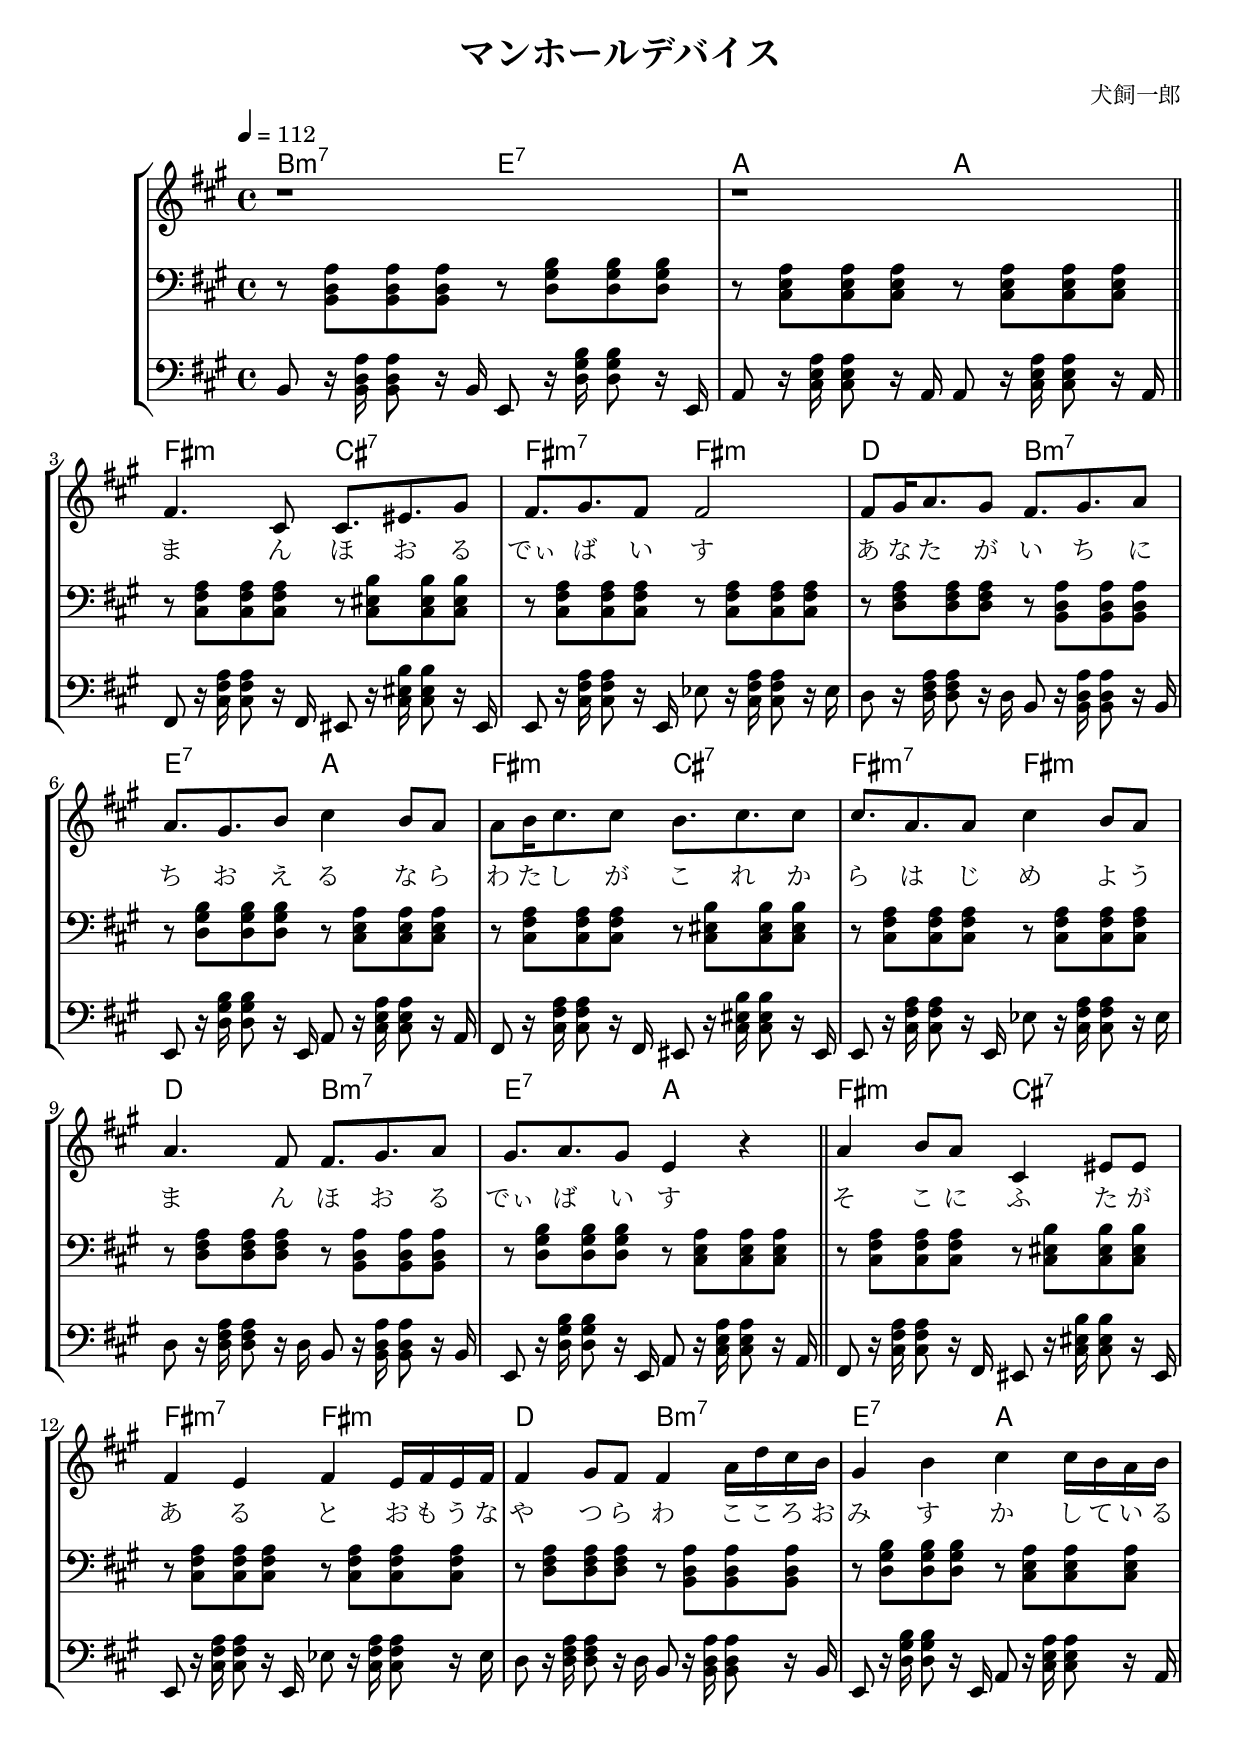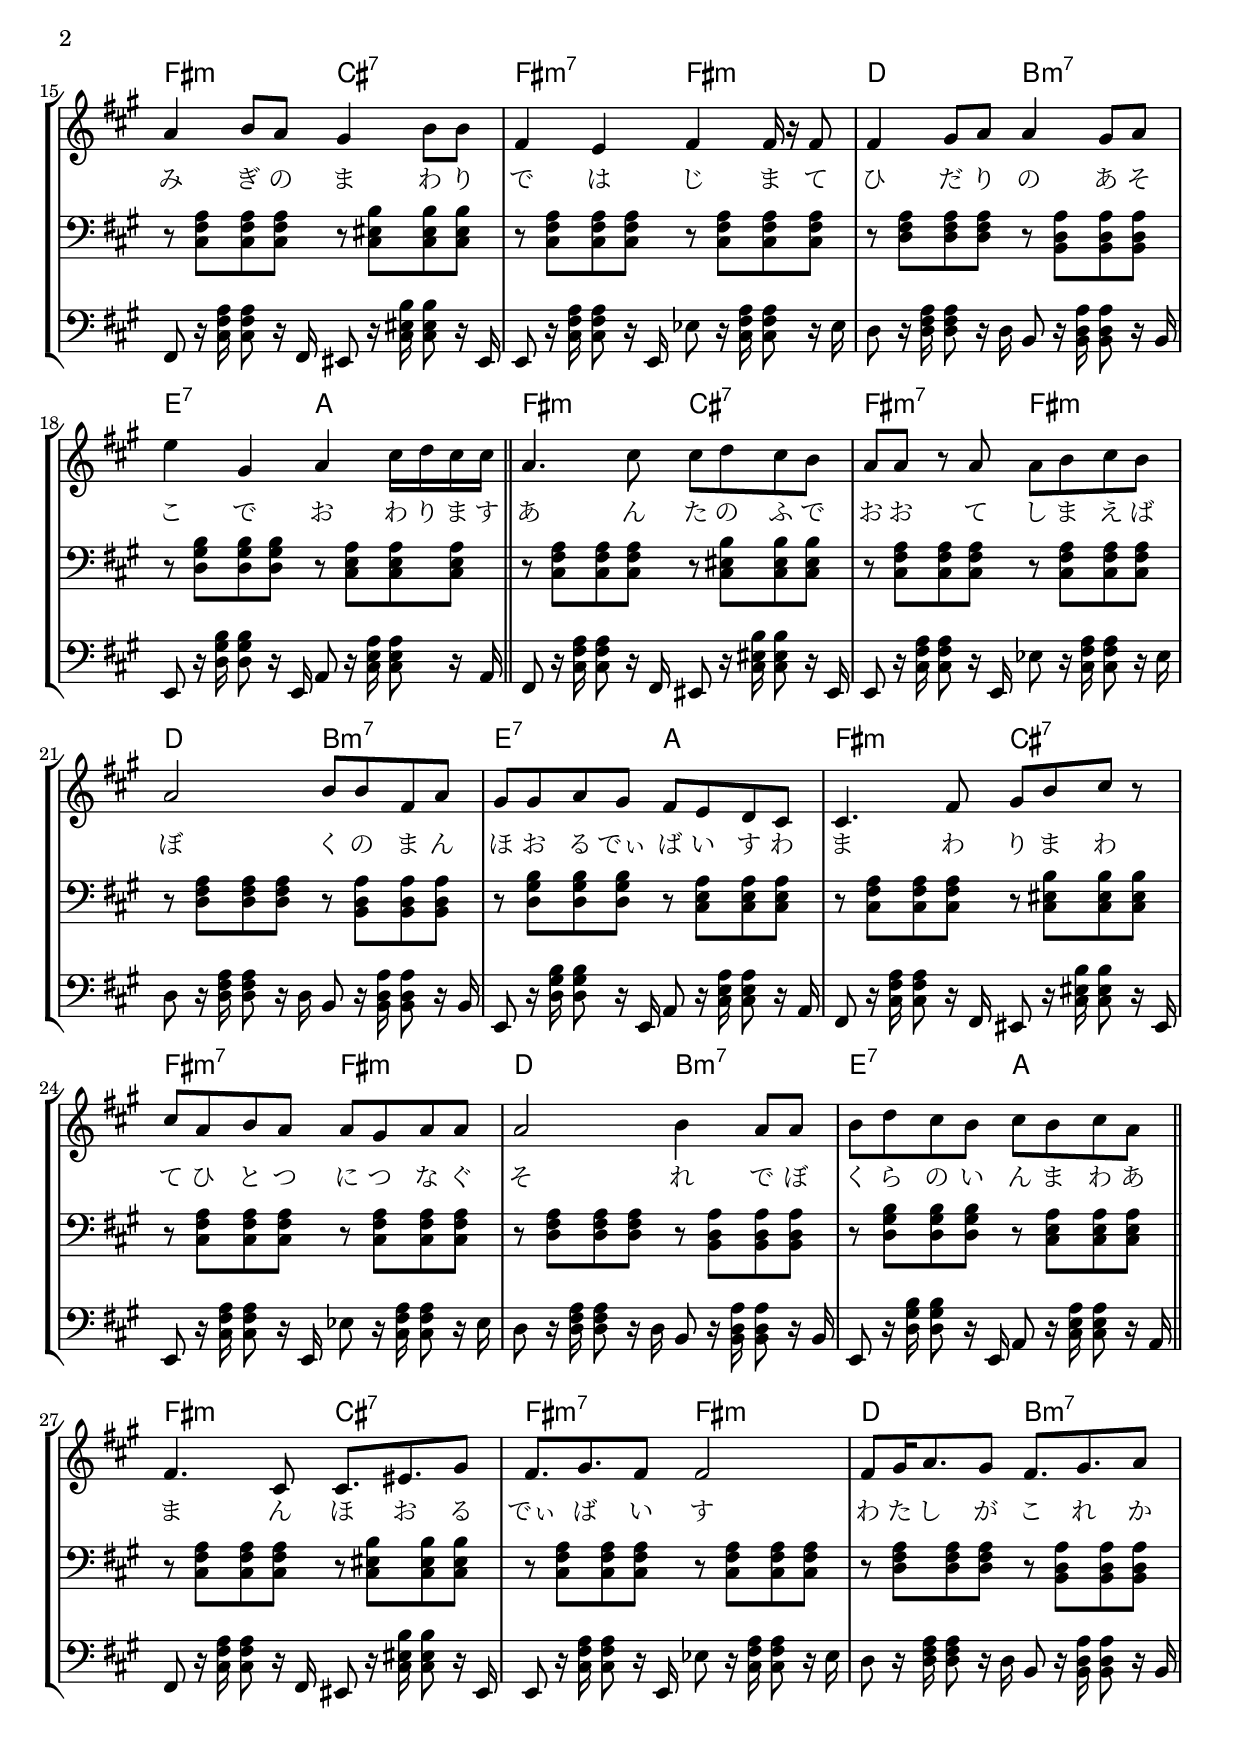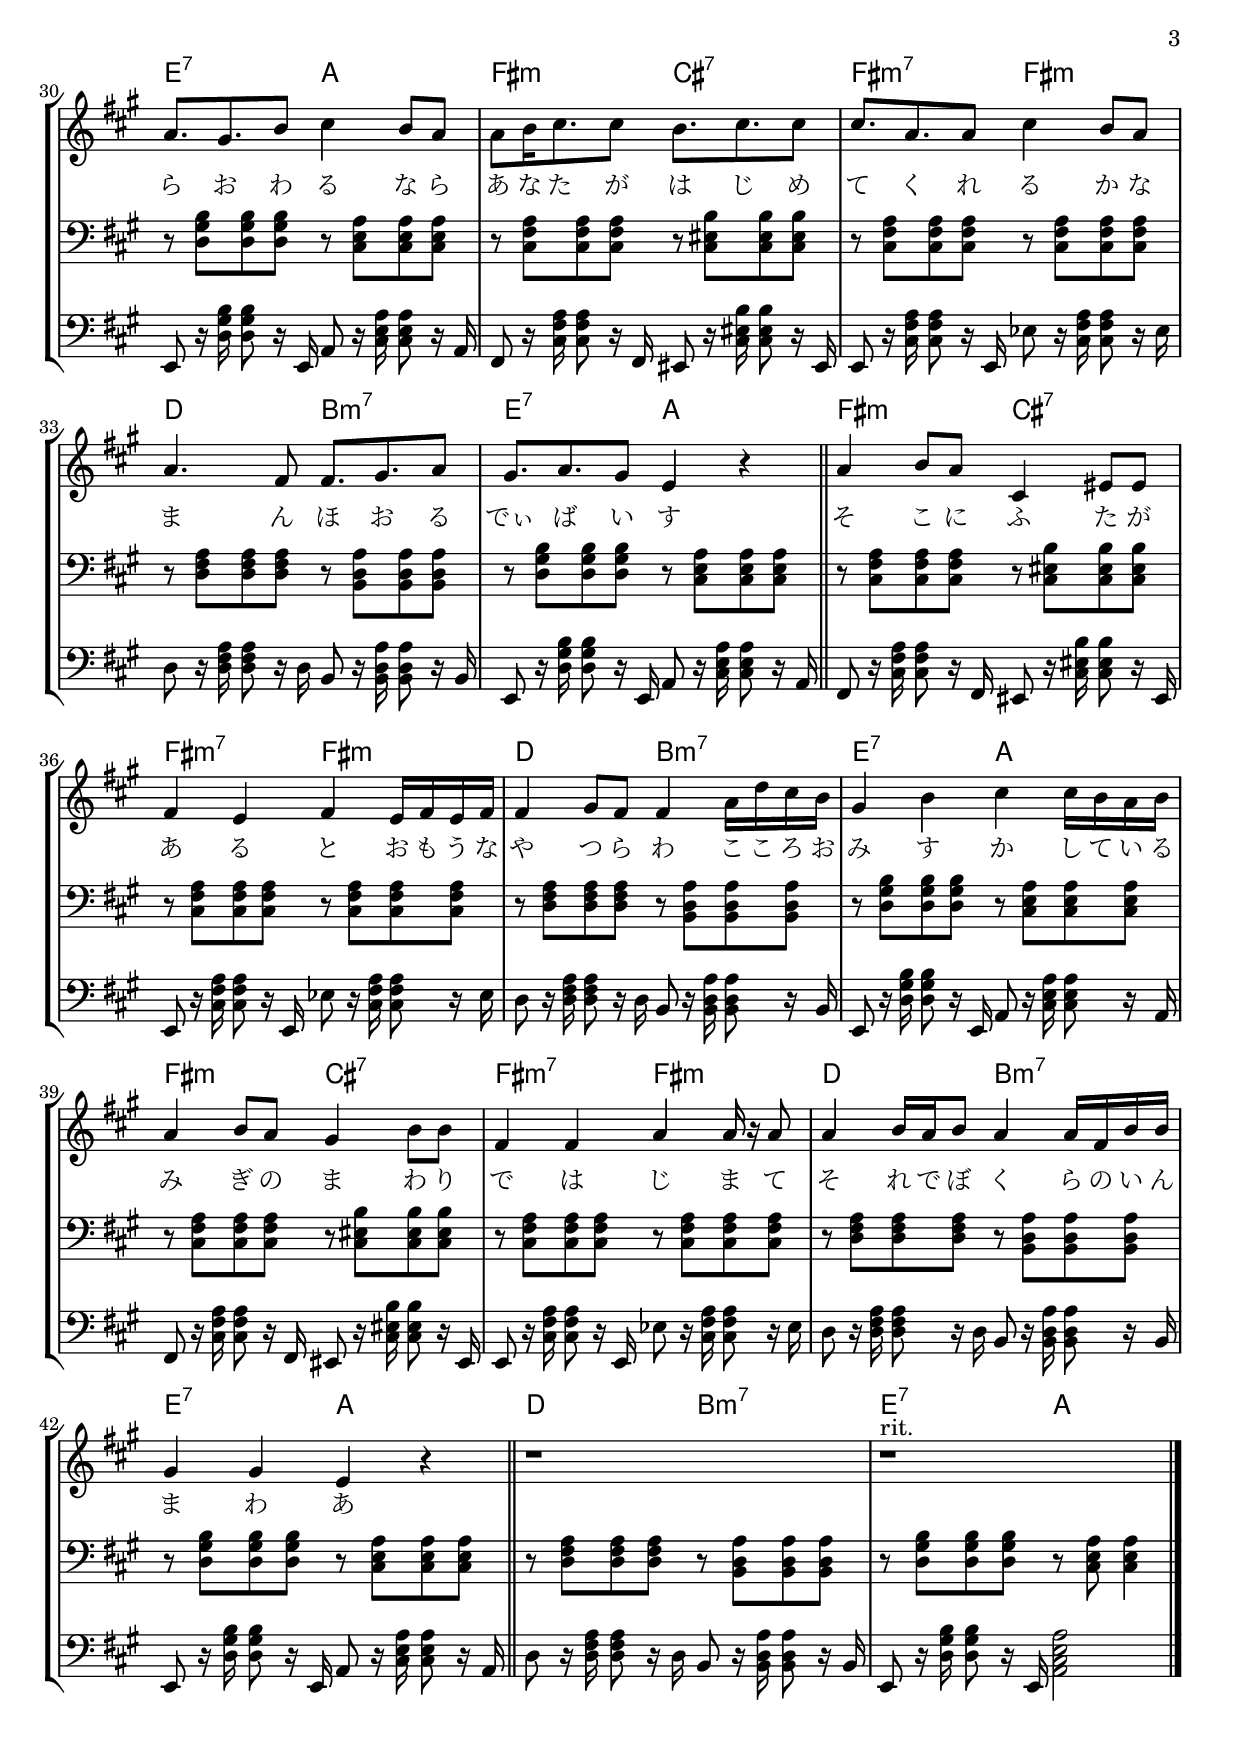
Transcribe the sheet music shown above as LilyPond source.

\version "2.12.1"

\header {
	title = \markup {マンホールデバイス}
	composer = \markup \center-column {犬飼一郎}
}

harmony = \chordmode {
	b2:min7 e:7 a a 

	fis:m cis:7 fis:min7 fis:m d b:min7 e:7 a fis:m cis:7 fis:min7 fis:m d b:min7 e:7 a 

	fis:m cis:7 fis:min7 fis:m d b:min7 e:7 a fis:m cis:7 fis:min7 fis:m d b:min7 e:7 a 

	fis:m cis:7 fis:min7 fis:m d b:min7 e:7 a fis:m cis:7 fis:min7 fis:m d b:min7 e:7 a 

	fis:m cis:7 fis:min7 fis:m d b:min7 e:7 a fis:m cis:7 fis:min7 fis:m d b:min7 e:7 a 

	fis:m cis:7 fis:min7 fis:m d b:min7 e:7 a fis:m cis:7 fis:min7 fis:m d b:min7 e:7 a 

	d b:min7 e:7 a 
}

melody = {
	\key a \major
	\tempo 4 = 112
	r1 | r1   
	\set Staff.midiInstrument = #"fss0.37"
	 fis'4.  cis'8  cis'8.  eis'8.  gis'8 
	fis'8.  gis'8.  fis'8  fis'2 
	fis'8  gis'16  a'8.  gis'8  fis'8.  gis'8.  a'8 
	a'8.  gis'8.  b'8  cis''4  b'8  a'8 
	a'8  b'16  cis''8.  cis''8  b'8.  cis''8.  cis''8 
	cis''8.  a'8.  a'8  cis''4  b'8  a'8 
	a'4.  fis'8  fis'8.  gis'8.  a'8 
	gis'8.  a'8.  gis'8  e'4  	r4 	\set Staff.midiInstrument = #"fss0.37"
	 a'4  b'8  a'8  cis'4  eis'8  eis'8 
	fis'4  e'4  fis'4  e'16  fis'16  e'16  fis'16 
	fis'4  gis'8  fis'8  fis'4  a'16  d''16  cis''16  b'16 
	gis'4  b'4  cis''4  cis''16  b'16  a'16  b'16 
	a'4  b'8  a'8  gis'4  b'8  b'8 
	fis'4  e'4  fis'4  fis'16  r16  fis'8 
	fis'4  gis'8  a'8  a'4  gis'8  a'8 
	e''4  gis'4  a'4  cis''16  d''16  cis''16  cis''16
	\set Staff.midiInstrument = #"fss0.37"
	 a'4.  cis''8  cis''8  d''8  cis''8  b'8 
	a'8  a'8  r8  a'8  a'8  b'8  cis''8  b'8 
	a'2  b'8  b'8  fis'8  a'8 
	gis'8  gis'8  a'8  gis'8  fis'8  e'8  d'8  cis'8 
	cis'4.  fis'8  gis'8  b'8  cis''8  r8 
	cis''8  a'8  b'8  a'8  a'8  gis'8  a'8  a'8 
	a'2  b'4  a'8  a'8 
	b'8  d''8  cis''8  b'8  cis''8  b'8  cis''8  a'8
	\set Staff.midiInstrument = #"fss0.37"
	 fis'4.  cis'8  cis'8.  eis'8.  gis'8 
	fis'8.  gis'8.  fis'8  fis'2 
	fis'8  gis'16  a'8.  gis'8  fis'8.  gis'8.  a'8 
	a'8.  gis'8.  b'8  cis''4  b'8  a'8 
	a'8  b'16  cis''8.  cis''8  b'8.  cis''8.  cis''8 
	cis''8.  a'8.  a'8  cis''4  b'8  a'8 
	a'4.  fis'8  fis'8.  gis'8.  a'8 
	gis'8.  a'8.  gis'8  e'4  	r4 	\set Staff.midiInstrument = #"fss0.37"
	 a'4  b'8  a'8  cis'4  eis'8  eis'8 
	fis'4  e'4  fis'4  e'16  fis'16  e'16  fis'16 
	fis'4  gis'8  fis'8  fis'4  a'16  d''16  cis''16  b'16 
	gis'4  b'4  cis''4  cis''16  b'16  a'16  b'16 
	a'4  b'8  a'8  gis'4  b'8  b'8 
	fis'4  fis'4  a'4  a'16  r16  a'8 
	a'4  b'16  a'16  b'8  a'4  a'16  fis'16  b'16  b'16 
	gis'4  gis'4  e'4  	r4 	r1 | r1^"rit." \bar "|."
}

words = \lyricmode {
	
	ま  ん  ほ  お  る  でぃ  ば  い  す  あ  な  た  が  い  ち  に  ち  お  え  る  な  ら  わ  た  し  が  こ  れ  か  ら  は  じ  め  よ  う  ま  ん  ほ  お  る  でぃ  ば  い  す  
	そ  こ  に  ふ  た  が  あ  る  と  お  も  う  な  や  つ  ら  わ  こ  こ  ろ  お  み  す  か  し  て  い  る  み  ぎ  の  ま  わ  り  で  は  じ  ま  て  ひ  だ  り  の  あ  そ  こ  で  お  わ  り  ま  す  
	あ  ん  た  の  ふ  で  お  お  て  し  ま  え  ば  ぼ  く  の  ま  ん  ほ  お  る  でぃ  ば  い  す  わ  ま  わ  り  ま  わ  て  ひ  と  つ  に  つ  な  ぐ  そ  れ  で  ぼ  く  ら  の  い  ん  ま  わ  あ  
	ま  ん  ほ  お  る  でぃ  ば  い  す  わ  た  し  が  こ  れ  か  ら  お  わ  る  な  ら  あ  な  た  が  は  じ  め  て  く  れ  る  か  な  ま  ん  ほ  お  る  でぃ  ば  い  す  
	そ  こ  に  ふ  た  が  あ  る  と  お  も  う  な  や  つ  ら  わ  こ  こ  ろ  お  み  す  か  し  て  い  る  み  ぎ  の  ま  わ  り  で  は  じ  ま  て  そ  れ  で  ぼ  く  ら  の  い  ん  ま  わ  あ  
	
}

tempochange = {
	\tempo 4 = 112
	r1 | r1 \bar "||"
	\tempo 4 = 112
	r1 | r1 | r1 | r1 | r1 | r1 | r1 | r1 \bar "||"
	\tempo 4 = 112
	r1 | r1 | r1 | r1 | r1 | r1 | r1 | r1 \bar "||"
	\tempo 4 = 112
	r1 | r1 | r1 | r1 | r1 | r1 | r1 | r1 \bar "||"
	\tempo 4 = 112
	r1 | r1 | r1 | r1 | r1 | r1 | r1 | r1 \bar "||"
	\tempo 4 = 112
	r1 | r1 | r1 | r1 | r1 | r1 | r1 | r1 \bar "||"
	\tempo 4 = 112
	r1 | \tempo 4 = 84 r2 \tempo 4 = 74 r2 \bar "|."
}

mainacc = {
	\clef bass
	\set Staff.midiInstrument = #"Electric Guitar (clean)"
	\key a \major
	\tempo 4 = 112
	r8 <b, d a>8 <b, d a>8 <b, d a>8
	r8 <d gis b>8 <d gis b>8 <d gis b>8
	r8 <cis e a>8 <cis e a>8 <cis e a>8
	r8 <cis e a>8 <cis e a>8 <cis e a>8
	\bar "||"

	\set Staff.midiInstrument = #"Electric Guitar (clean)"
	r8 <cis fis a>8 <cis fis a>8 <cis fis a>8
	r8 <cis eis b>8 <cis eis b>8 <cis eis b>8
	r8 <cis fis a>8 <cis fis a>8 <cis fis a>8
	r8 <cis fis a>8 <cis fis a>8 <cis fis a>8
	r8 <d fis a>8 <d fis a>8 <d fis a>8
	r8 <b, d a>8 <b, d a>8 <b, d a>8
	r8 <d gis b>8 <d gis b>8 <d gis b>8
	r8 <cis e a>8 <cis e a>8 <cis e a>8
	r8 <cis fis a>8 <cis fis a>8 <cis fis a>8
	r8 <cis eis b>8 <cis eis b>8 <cis eis b>8
	r8 <cis fis a>8 <cis fis a>8 <cis fis a>8
	r8 <cis fis a>8 <cis fis a>8 <cis fis a>8
	r8 <d fis a>8 <d fis a>8 <d fis a>8
	r8 <b, d a>8 <b, d a>8 <b, d a>8
	r8 <d gis b>8 <d gis b>8 <d gis b>8
	r8 <cis e a>8 <cis e a>8 <cis e a>8
	\bar "||"

	\set Staff.midiInstrument = #"Overdriven Guitar"
	r8 <cis fis a>8 <cis fis a>8 <cis fis a>8
	r8 <cis eis b>8 <cis eis b>8 <cis eis b>8
	r8 <cis fis a>8 <cis fis a>8 <cis fis a>8
	r8 <cis fis a>8 <cis fis a>8 <cis fis a>8
	r8 <d fis a>8 <d fis a>8 <d fis a>8
	r8 <b, d a>8 <b, d a>8 <b, d a>8
	r8 <d gis b>8 <d gis b>8 <d gis b>8
	r8 <cis e a>8 <cis e a>8 <cis e a>8
	r8 <cis fis a>8 <cis fis a>8 <cis fis a>8
	r8 <cis eis b>8 <cis eis b>8 <cis eis b>8
	r8 <cis fis a>8 <cis fis a>8 <cis fis a>8
	r8 <cis fis a>8 <cis fis a>8 <cis fis a>8
	r8 <d fis a>8 <d fis a>8 <d fis a>8
	r8 <b, d a>8 <b, d a>8 <b, d a>8
	r8 <d gis b>8 <d gis b>8 <d gis b>8
	r8 <cis e a>8 <cis e a>8 <cis e a>8
	\bar "||"

	\set Staff.midiInstrument = #"Overdriven Guitar"
	r8 <cis fis a>8 <cis fis a>8 <cis fis a>8
	r8 <cis eis b>8 <cis eis b>8 <cis eis b>8
	r8 <cis fis a>8 <cis fis a>8 <cis fis a>8
	r8 <cis fis a>8 <cis fis a>8 <cis fis a>8
	r8 <d fis a>8 <d fis a>8 <d fis a>8
	r8 <b, d a>8 <b, d a>8 <b, d a>8
	r8 <d gis b>8 <d gis b>8 <d gis b>8
	r8 <cis e a>8 <cis e a>8 <cis e a>8
	r8 <cis fis a>8 <cis fis a>8 <cis fis a>8
	r8 <cis eis b>8 <cis eis b>8 <cis eis b>8
	r8 <cis fis a>8 <cis fis a>8 <cis fis a>8
	r8 <cis fis a>8 <cis fis a>8 <cis fis a>8
	r8 <d fis a>8 <d fis a>8 <d fis a>8
	r8 <b, d a>8 <b, d a>8 <b, d a>8
	r8 <d gis b>8 <d gis b>8 <d gis b>8
	r8 <cis e a>8 <cis e a>8 <cis e a>8
	\bar "||"

	\set Staff.midiInstrument = #"Electric Guitar (clean)"
	r8 <cis fis a>8 <cis fis a>8 <cis fis a>8
	r8 <cis eis b>8 <cis eis b>8 <cis eis b>8
	r8 <cis fis a>8 <cis fis a>8 <cis fis a>8
	r8 <cis fis a>8 <cis fis a>8 <cis fis a>8
	r8 <d fis a>8 <d fis a>8 <d fis a>8
	r8 <b, d a>8 <b, d a>8 <b, d a>8
	r8 <d gis b>8 <d gis b>8 <d gis b>8
	r8 <cis e a>8 <cis e a>8 <cis e a>8
	r8 <cis fis a>8 <cis fis a>8 <cis fis a>8
	r8 <cis eis b>8 <cis eis b>8 <cis eis b>8
	r8 <cis fis a>8 <cis fis a>8 <cis fis a>8
	r8 <cis fis a>8 <cis fis a>8 <cis fis a>8
	r8 <d fis a>8 <d fis a>8 <d fis a>8
	r8 <b, d a>8 <b, d a>8 <b, d a>8
	r8 <d gis b>8 <d gis b>8 <d gis b>8
	r8 <cis e a>8 <cis e a>8 <cis e a>8
	\bar "||"

	\set Staff.midiInstrument = #"Electric Guitar (clean)"
	r8 <cis fis a>8 <cis fis a>8 <cis fis a>8
	r8 <cis eis b>8 <cis eis b>8 <cis eis b>8
	r8 <cis fis a>8 <cis fis a>8 <cis fis a>8
	r8 <cis fis a>8 <cis fis a>8 <cis fis a>8
	r8 <d fis a>8 <d fis a>8 <d fis a>8
	r8 <b, d a>8 <b, d a>8 <b, d a>8
	r8 <d gis b>8 <d gis b>8 <d gis b>8
	r8 <cis e a>8 <cis e a>8 <cis e a>8
	r8 <cis fis a>8 <cis fis a>8 <cis fis a>8
	r8 <cis eis b>8 <cis eis b>8 <cis eis b>8
	r8 <cis fis a>8 <cis fis a>8 <cis fis a>8
	r8 <cis fis a>8 <cis fis a>8 <cis fis a>8
	r8 <d fis a>8 <d fis a>8 <d fis a>8
	r8 <b, d a>8 <b, d a>8 <b, d a>8
	r8 <d gis b>8 <d gis b>8 <d gis b>8
	r8 <cis e a>8 <cis e a>8 <cis e a>8
	\bar "||"

	\set Staff.midiInstrument = #"Acoustic grand"
	r8 <d fis a>8 <d fis a>8 <d fis a>8
	r8 <b, d a>8 <b, d a>8 <b, d a>8
	r8 <d gis b>8 <d gis b>8 <d gis b>8
	r8 <cis e a>8 <cis e a>4
	\bar "|."
}

subacc = {
	\clef bass
	\set Staff.midiInstrument = #"Synth Bass 2"
	\key a \major
	\tempo 4 = 112
	b,8 r16 <b, d a>16 <b, d a>8 r16 b,16
	e,8 r16 <d gis b>16 <d gis b>8 r16 e,16
	a,8 r16 <cis e a>16 <cis e a>8 r16 a,16
	a,8 r16 <cis e a>16 <cis e a>8 r16 a,16
	\bar "||"

	\set Staff.midiInstrument = #"Synth Bass 2"
	fis,8 r16 <cis fis a>16 <cis fis a>8 r16 fis,16
	eis,8 r16 <cis eis b>16 <cis eis b>8 r16 eis,16
	e,8 r16 <cis fis a>16 <cis fis a>8 r16 e,16
	es8 r16 <cis fis a>16 <cis fis a>8 r16 es16
	d8 r16 <d fis a>16 <d fis a>8 r16 d16
	b,8 r16 <b, d a>16 <b, d a>8 r16 b,16
	e,8 r16 <d gis b>16 <d gis b>8 r16 e,16
	a,8 r16 <cis e a>16 <cis e a>8 r16 a,16
	fis,8 r16 <cis fis a>16 <cis fis a>8 r16 fis,16
	eis,8 r16 <cis eis b>16 <cis eis b>8 r16 eis,16
	e,8 r16 <cis fis a>16 <cis fis a>8 r16 e,16
	es8 r16 <cis fis a>16 <cis fis a>8 r16 es16
	d8 r16 <d fis a>16 <d fis a>8 r16 d16
	b,8 r16 <b, d a>16 <b, d a>8 r16 b,16
	e,8 r16 <d gis b>16 <d gis b>8 r16 e,16
	a,8 r16 <cis e a>16 <cis e a>8 r16 a,16
	\bar "||"

	\set Staff.midiInstrument = #"Synth Bass 2"
	fis,8 r16 <cis fis a>16 <cis fis a>8 r16 fis,16
	eis,8 r16 <cis eis b>16 <cis eis b>8 r16 eis,16
	e,8 r16 <cis fis a>16 <cis fis a>8 r16 e,16
	es8 r16 <cis fis a>16 <cis fis a>8 r16 es16
	d8 r16 <d fis a>16 <d fis a>8 r16 d16
	b,8 r16 <b, d a>16 <b, d a>8 r16 b,16
	e,8 r16 <d gis b>16 <d gis b>8 r16 e,16
	a,8 r16 <cis e a>16 <cis e a>8 r16 a,16
	fis,8 r16 <cis fis a>16 <cis fis a>8 r16 fis,16
	eis,8 r16 <cis eis b>16 <cis eis b>8 r16 eis,16
	e,8 r16 <cis fis a>16 <cis fis a>8 r16 e,16
	es8 r16 <cis fis a>16 <cis fis a>8 r16 es16
	d8 r16 <d fis a>16 <d fis a>8 r16 d16
	b,8 r16 <b, d a>16 <b, d a>8 r16 b,16
	e,8 r16 <d gis b>16 <d gis b>8 r16 e,16
	a,8 r16 <cis e a>16 <cis e a>8 r16 a,16
	\bar "||"

	\set Staff.midiInstrument = #"Synth Bass 2"
	fis,8 r16 <cis fis a>16 <cis fis a>8 r16 fis,16
	eis,8 r16 <cis eis b>16 <cis eis b>8 r16 eis,16
	e,8 r16 <cis fis a>16 <cis fis a>8 r16 e,16
	es8 r16 <cis fis a>16 <cis fis a>8 r16 es16
	d8 r16 <d fis a>16 <d fis a>8 r16 d16
	b,8 r16 <b, d a>16 <b, d a>8 r16 b,16
	e,8 r16 <d gis b>16 <d gis b>8 r16 e,16
	a,8 r16 <cis e a>16 <cis e a>8 r16 a,16
	fis,8 r16 <cis fis a>16 <cis fis a>8 r16 fis,16
	eis,8 r16 <cis eis b>16 <cis eis b>8 r16 eis,16
	e,8 r16 <cis fis a>16 <cis fis a>8 r16 e,16
	es8 r16 <cis fis a>16 <cis fis a>8 r16 es16
	d8 r16 <d fis a>16 <d fis a>8 r16 d16
	b,8 r16 <b, d a>16 <b, d a>8 r16 b,16
	e,8 r16 <d gis b>16 <d gis b>8 r16 e,16
	a,8 r16 <cis e a>16 <cis e a>8 r16 a,16
	\bar "||"

	\set Staff.midiInstrument = #"Synth Bass 2"
	fis,8 r16 <cis fis a>16 <cis fis a>8 r16 fis,16
	eis,8 r16 <cis eis b>16 <cis eis b>8 r16 eis,16
	e,8 r16 <cis fis a>16 <cis fis a>8 r16 e,16
	es8 r16 <cis fis a>16 <cis fis a>8 r16 es16
	d8 r16 <d fis a>16 <d fis a>8 r16 d16
	b,8 r16 <b, d a>16 <b, d a>8 r16 b,16
	e,8 r16 <d gis b>16 <d gis b>8 r16 e,16
	a,8 r16 <cis e a>16 <cis e a>8 r16 a,16
	fis,8 r16 <cis fis a>16 <cis fis a>8 r16 fis,16
	eis,8 r16 <cis eis b>16 <cis eis b>8 r16 eis,16
	e,8 r16 <cis fis a>16 <cis fis a>8 r16 e,16
	es8 r16 <cis fis a>16 <cis fis a>8 r16 es16
	d8 r16 <d fis a>16 <d fis a>8 r16 d16
	b,8 r16 <b, d a>16 <b, d a>8 r16 b,16
	e,8 r16 <d gis b>16 <d gis b>8 r16 e,16
	a,8 r16 <cis e a>16 <cis e a>8 r16 a,16
	\bar "||"

	\set Staff.midiInstrument = #"Synth Bass 2"
	fis,8 r16 <cis fis a>16 <cis fis a>8 r16 fis,16
	eis,8 r16 <cis eis b>16 <cis eis b>8 r16 eis,16
	e,8 r16 <cis fis a>16 <cis fis a>8 r16 e,16
	es8 r16 <cis fis a>16 <cis fis a>8 r16 es16
	d8 r16 <d fis a>16 <d fis a>8 r16 d16
	b,8 r16 <b, d a>16 <b, d a>8 r16 b,16
	e,8 r16 <d gis b>16 <d gis b>8 r16 e,16
	a,8 r16 <cis e a>16 <cis e a>8 r16 a,16
	fis,8 r16 <cis fis a>16 <cis fis a>8 r16 fis,16
	eis,8 r16 <cis eis b>16 <cis eis b>8 r16 eis,16
	e,8 r16 <cis fis a>16 <cis fis a>8 r16 e,16
	es8 r16 <cis fis a>16 <cis fis a>8 r16 es16
	d8 r16 <d fis a>16 <d fis a>8 r16 d16
	b,8 r16 <b, d a>16 <b, d a>8 r16 b,16
	e,8 r16 <d gis b>16 <d gis b>8 r16 e,16
	a,8 r16 <cis e a>16 <cis e a>8 r16 a,16
	\bar "||"

	\set Staff.midiInstrument = #"Synth Bass 2"
	d8 r16 <d fis a>16 <d fis a>8 r16 d16
	b,8 r16 <b, d a>16 <b, d a>8 r16 b,16
	e,8 r16 <d gis b>16 <d gis b>8 r16 e,16
	<a, cis e a>2
	\bar "|."
}

percA = {
	\drummode {
	r8 cymr8 cymr8 cymr8 cymr8 cymr8 cymr8 cymr8  |cymr8 cymr8 cymr4 cymr8 cymr4.  \bar "||"
	cymr4 cymr4 cymr4 cymr4  |cymr4 cymr8 cymr16 cymr16 cymr4 cymr4  |cymr4 cymr4 cymr4 cymr4  |cymr4 cymr2.  |cymr4 cymr4 cymr4 cymr4  |cymr4 cymr8 cymr16 cymr16 cymr4 cymr4  |cymr4 cymr4 cymr4 cymr4  |cymr4 cymr2.  \bar "||"
	r1  |hh4 hh4 hh4 hh4  |r1  |hh4 hh4 hh4 hh4  |r1  |hh4 hh4 hh4 hh4  |r1  |hh4 hh4 hh2  \bar "||"
	r1  |hh4 hh4 hh4 hh4  |r1  |hh4 hh4 hh4 hh4  |r1  |hh4 hh4 hh4 hh4  |r1  |hh4 hh4 hh2  \bar "||"
	cymr4 cymr4 cymr4 cymr4  |cymr4 cymr8 cymr16 cymr16 cymr4 cymr4  |cymr4 cymr4 cymr4 cymr4  |cymr4 cymr2.  |cymr4 cymr4 cymr4 cymr4  |cymr4 cymr8 cymr16 cymr16 cymr4 cymr4  |cymr4 cymr4 cymr4 cymr4  |cymr4 cymr2.  \bar "||"
	r4 hh4 hh4 hh4  |hh4 hh4 hh4 hh4  |hh4 hh4 hh4 hh4  |hh4 hh4 hh4 hh4  |r4 hh4 hh4 hh4  |hh4 hh4 hh4 hh4  |hh4 hh4 hh4 hh4  |r1  \bar "||"
	cymr4 cymr4 cymr4 cymr4  |cymr4 cymr8 cymr16 cymr16 cymr4 cymr4  \bar "|."
	}
}

percB = {
	\drummode {
	r4 sn8 sn4. sn4  |r8 sn8 sn4 sn8 sn8 sn16 sn16 sn16 sn16  \bar "||"
	r2 sn2  |r2 sn2  |r2 sn2  |r8 sn8 sn2.  |r2 sn2  |r2 sn2  |r2 sn2  |r8 sn8 sn2.  \bar "||"
	sn4 sn4 sn4 sn4  |r4 sn2 sn8. sn16  |sn4 sn4 sn4 sn4  |r4 sn2 sn8. sn16  |sn4 sn4 sn4 sn4  |r4 sn2 sn8. sn16  |sn4 sn4 sn4 sn4  |r4 sn4 r16 sn16 sn16 sn16 sn16 sn16 sn16 sn16  \bar "||"
	sn4 sn4 sn4 sn4  |r4 sn2 sn8. sn16  |sn4 sn4 sn4 sn4  |r4 sn2 sn8. sn16  |sn4 sn4 sn4 sn4  |r4 sn2 sn8. sn16  |sn4 sn4 sn4 sn4  |r4 sn4 r16 sn16 sn16 sn16 sn16 sn16 sn16 sn16  \bar "||"
	r2 sn2  |r2 sn2  |r2 sn2  |r8 sn8 sn2.  |r2 sn2  |r2 sn2  |r2 sn2  |r8 sn8 sn2.  \bar "||"
	r4 sn8 sn4. sn4  |r4 sn8 sn4. sn4  |r4 sn8 sn4. sn4  |r4 sn8 sn4. sn4  |r4 sn8 sn4. sn4  |r4 sn8 sn4. sn4  |r4 sn8 sn4. sn4  |sn16 sn16 sn16 sn16 sn16 sn16 sn16 sn16 sn16 sn16 sn16 sn16 sn16 sn16 sn16 sn16  \bar "||"
	r2 sn2  |r2 sn2  \bar "|."
	}
}

percC = {
	\drummode {
	bd4 bd4 bd4 bd4  |bd4. bd8 bd4 bd8 bd8  \bar "||"
	bd2. r8 bd8  |bd2. r8 bd8  |bd2. r8 bd8  |bd4. bd8 bd4. bd8  |bd2. r8 bd8  |bd2. r8 bd8  |bd2. r8 bd8  |bd2 r8 bd4.  \bar "||"
	bd16 bd16 bd16 bd16 bd16 bd16 bd16 bd16 bd16 bd16 bd16 bd16 bd16 bd16 bd16 bd16  |bd8 bd8 bd8 bd8 bd8 bd8 bd8 bd8  |bd16 bd16 bd16 bd16 bd16 bd16 bd16 bd16 bd16 bd16 bd16 bd16 bd16 bd16 bd16 bd16  |bd8 bd8 bd8 bd8 bd8 bd8 bd8 bd8  |bd16 bd16 bd16 bd16 bd16 bd16 bd16 bd16 bd16 bd16 bd16 bd16 bd16 bd16 bd16 bd16  |bd8 bd8 bd8 bd8 bd8 bd8 bd8 bd8  |bd16 bd16 bd16 bd16 bd16 bd16 bd16 bd16 bd16 bd16 bd16 bd16 bd16 bd16 bd16 bd16  |bd8 bd8 bd8 bd8 bd8 bd8 bd8 bd8  \bar "||"
	bd16 bd16 bd16 bd16 bd16 bd16 bd16 bd16 bd16 bd16 bd16 bd16 bd16 bd16 bd16 bd16  |bd8 bd8 bd8 bd8 bd8 bd8 bd8 bd8  |bd16 bd16 bd16 bd16 bd16 bd16 bd16 bd16 bd16 bd16 bd16 bd16 bd16 bd16 bd16 bd16  |bd8 bd8 bd8 bd8 bd8 bd8 bd8 bd8  |bd16 bd16 bd16 bd16 bd16 bd16 bd16 bd16 bd16 bd16 bd16 bd16 bd16 bd16 bd16 bd16  |bd8 bd8 bd8 bd8 bd8 bd8 bd8 bd8  |bd16 bd16 bd16 bd16 bd16 bd16 bd16 bd16 bd16 bd16 bd16 bd16 bd16 bd16 bd16 bd16  |bd8 bd8 bd8 bd8 bd8 bd8 bd8 bd8  \bar "||"
	bd2. r8 bd8  |bd2. r8 bd8  |bd2. r8 bd8  |bd4. bd8 bd4. bd8  |bd2. r8 bd8  |bd2. r8 bd8  |bd2. r8 bd8  |bd2 r8 bd4.  \bar "||"
	bd4 bd4 bd4 bd4  |bd4 bd4 bd4 bd8 bd8  |bd4 bd4 bd4 bd4  |bd4 bd4 bd4 bd8 bd8  |bd4 bd4 bd4 bd4  |bd4 bd4 bd4 bd8 bd8  |bd4 bd4 bd4 bd4  |bd4 bd4 bd8 bd8 bd8 bd8  \bar "||"
	bd2. r8 bd8  |bd2 r8 bd4.  \bar "|."
	}
}

percD = {
	\drummode {
	cymc1  |r1 \bar "||"
	r1 |r1 |r1 |r2 r8 tommh8 tommh4  |r1 |r1 |r1 |r8. tommh8. tommh2 r8  \bar "||"
	r1  |r8 hho4 hho4 hho4 hho8  |r1  |r8 hho4 hho4 hho4 hho8  |r1  |r8 hho4 hho4 hho4 hho8  |r1  |r8 hho4 hho2 r8  \bar "||"
	r1  |r8 hho4 hho4 hho4 hho8  |r1  |r8 hho4 hho4 hho4 hho8  |r1  |r8 hho4 hho4 hho4 hho8  |r1  |r8 hho4 hho2 r8  \bar "||"
	r1 |r1 |r1 |r2 r8 tommh8 tommh4  |r1 |r1 |r1 |r8. tommh8. tommh2 r8  \bar "||"
	r8 hhp4 hhp4 hhp4 hhp8  |r8 hhp4 hhp4 hhp4 hhp8  |r8 hhp4 hhp4 hhp4 hhp8  |r8 hhp4 hhp4 hhp4 hhp8  |r8 hhp4 hhp4 hhp4 hhp8  |r8 hhp4 hhp4 hhp4 hhp8  |r8 hhp4 hhp4 hhp4 hhp8  |r8 hhp4 hhp4 hhp4 hhp8  \bar "||"
	r1 |r8. tommh8. tommh2 r8  \bar "|."
	}
}

percE = {
	\drummode {
	r1 |r4 r16 hhp8 hhp2 r16  \bar "||"
	r1 |r1 |r1 |r2. r8 toml8  |r1 |r1 |r1 |r2. toml8 toml8  \bar "||"
	cymc4 cymc4 cymc4 cymc4  |r1 |cymc4 cymc4 cymc4 cymc4  |r1 |cymc4 cymc4 cymc4 cymc4  |r1 |cymc4 cymc4 cymc4 cymc4  |r1 \bar "||"
	cymc4 cymc4 cymc4 cymc4  |r1 |cymc4 cymc4 cymc4 cymc4  |r1 |cymc4 cymc4 cymc4 cymc4  |r1 |cymc4 cymc4 cymc4 cymc4  |r1 \bar "||"
	r1 |r1 |r1 |r2. r8 toml8  |r1 |r1 |r1 |r2. toml8 toml8  \bar "||"
	cymc1  |r1 |r1 |r1 |cymc1  |r1 |r1 |r1 \bar "||"
	r1 |r2. toml8 toml8  \bar "|."
	}
}

percF = {
	\drummode {
	r1 |r4. hh2 r8  \bar "||"
	r1 |r1 |r1 |r1 |r1 |r1 |r1 |hho1  \bar "||"
	r8 tommh2 tommh8. tommh16 tommh8  |r1 |r8 tommh2 tommh8. tommh16 tommh8  |r1 |r8 tommh2 tommh8. tommh16 tommh8  |r1 |r8 tommh2 tommh8. tommh16 tommh8  |r1 \bar "||"
	r8 tommh2 tommh8. tommh16 tommh8  |r1 |r8 tommh2 tommh8. tommh16 tommh8  |r1 |r8 tommh2 tommh8. tommh16 tommh8  |r1 |r8 tommh2 tommh8. tommh16 tommh8  |r1 \bar "||"
	r1 |r1 |r1 |r1 |r1 |r1 |r1 |hho1  \bar "||"
	r1 | r1 | r1 | r1 | r1 | r1 | r1 | r1 \bar "||"
	r1 |hho1  \bar "|."
	}
}

percG = {
	\drummode {
	r1 | r1 \bar "||"
	r1 | r1 | r1 | r1 | r1 | r1 | r1 | r1 \bar "||"
	r4. toml16 toml2 toml16  |r1 |r4. toml16 toml2 toml16  |r1 |r4. toml16 toml2 toml16  |r1 |r4. toml16 toml2 toml16  |r1 \bar "||"
	r4. toml16 toml2 toml16  |r1 |r4. toml16 toml2 toml16  |r1 |r4. toml16 toml2 toml16  |r1 |r4. toml16 toml2 toml16  |r1 \bar "||"
	r1 | r1 | r1 | r1 | r1 | r1 | r1 | r1 \bar "||"
	r1 | r1 | r1 | r1 | r1 | r1 | r1 | r1 \bar "||"
	r1 | r1 \bar "|."
	}
}

\score {
	<<
		\new StaffGroup <<
			\new ChordNames {\harmony}
			\new Voice = "melody" {\melody}
			\new Lyrics \lyricsto "melody" \words
			\new Staff = "mainacc" {\mainacc}
			\new Staff = "subacc" {\subacc}
		>>
	>>
	\layout { }
}
